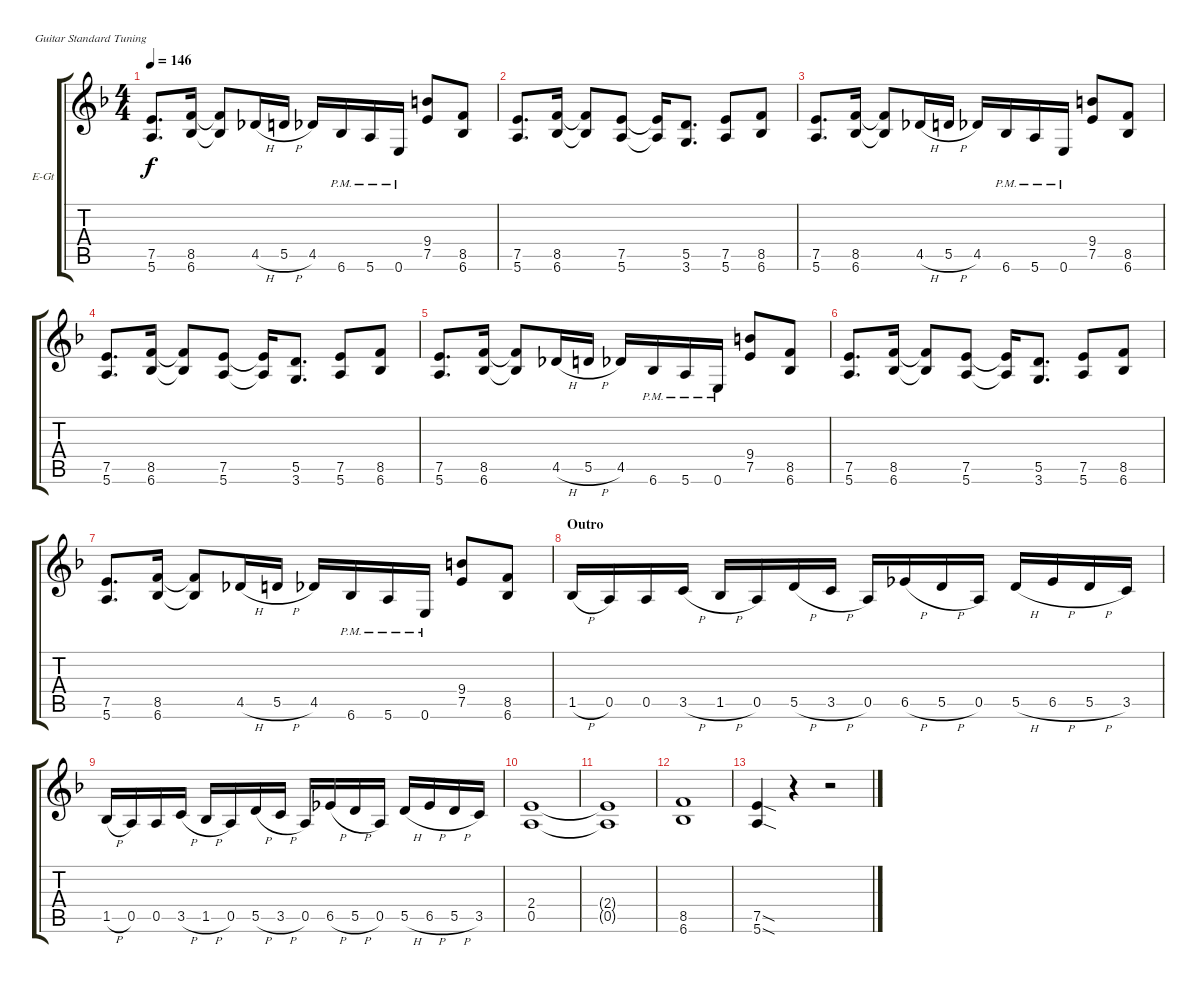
\defaultSystemsLayout 4
\bracketExtendMode groupsimilarinstruments
\firstSystemTrackNameOrientation horizontal
\otherSystemsTrackNameOrientation horizontal
\track ("Dave Mustaine (Rhythm 2)" "E-Gt") {instrument distortionguitar}
\staff {score tabs}
\tuning (E4 B3 G3 D3 A2 E2)
\ts (4 4)
\tempo 146
\clef g2
\ks dminor
(7.5 5.6).8{d dy f} (8.5 6.6).16 (8.5{t} 6.6{t}).8 4.5{h}.16 5.5{h}.16 4.5.16 6.6{pm}.16 5.6{pm}.16 0.6{pm}.16 (9.4 7.5).8 (8.5 6.6).8 |
(7.5 5.6).8{d} (8.5 6.6).16 (8.5{t} 6.6{t}).8 (7.5 5.6).8 (7.5{t} 5.6{t}).16 (5.5 3.6).8{d} (7.5 5.6).8 (8.5 6.6).8 |
(7.5 5.6).8{d} (8.5 6.6).16 (8.5{t} 6.6{t}).8 4.5{h}.16 5.5{h}.16 4.5.16 6.6{pm}.16 5.6{pm}.16 0.6{pm}.16 (9.4 7.5).8 (8.5 6.6).8 |
(7.5 5.6).8{d} (8.5 6.6).16 (8.5{t} 6.6{t}).8 (7.5 5.6).8 (7.5{t} 5.6{t}).16 (5.5 3.6).8{d} (7.5 5.6).8 (8.5 6.6).8 |
(7.5 5.6).8{d} (8.5 6.6).16 (8.5{t} 6.6{t}).8 4.5{h}.16 5.5{h}.16 4.5.16 6.6{pm}.16 5.6{pm}.16 0.6{pm}.16 (9.4 7.5).8 (8.5 6.6).8 |
(7.5 5.6).8{d} (8.5 6.6).16 (8.5{t} 6.6{t}).8 (7.5 5.6).8 (7.5{t} 5.6{t}).16 (5.5 3.6).8{d} (7.5 5.6).8 (8.5 6.6).8 |
(7.5 5.6).8{d} (8.5 6.6).16 (8.5{t} 6.6{t}).8 4.5{h}.16 5.5{h}.16 4.5.16 6.6{pm}.16 5.6{pm}.16 0.6{pm}.16 (9.4 7.5).8 (8.5 6.6).8 |
\section ("" "Outro")
1.5{h}.16 0.5.16 0.5.16 3.5{h}.16 1.5{h}.16 0.5.16 5.5{h}.16 3.5{h}.16 0.5.16 6.5{h}.16 5.5{h}.16 0.5.16 5.5{h}.16 6.5{h}.16 5.5{h}.16 3.5.16 |
1.5{h}.16 0.5.16 0.5.16 3.5{h}.16 1.5{h}.16 0.5.16 5.5{h}.16 3.5{h}.16 0.5.16 6.5{h}.16 5.5{h}.16 0.5.16 5.5{h}.16 6.5{h}.16 5.5{h}.16 3.5.16 |
(2.4 0.5).1 |
(2.4{t} 0.5{t}).1 |
(8.5 6.6).1 |
(7.5{sod} 5.6{sod}).4 r.4 r.2
